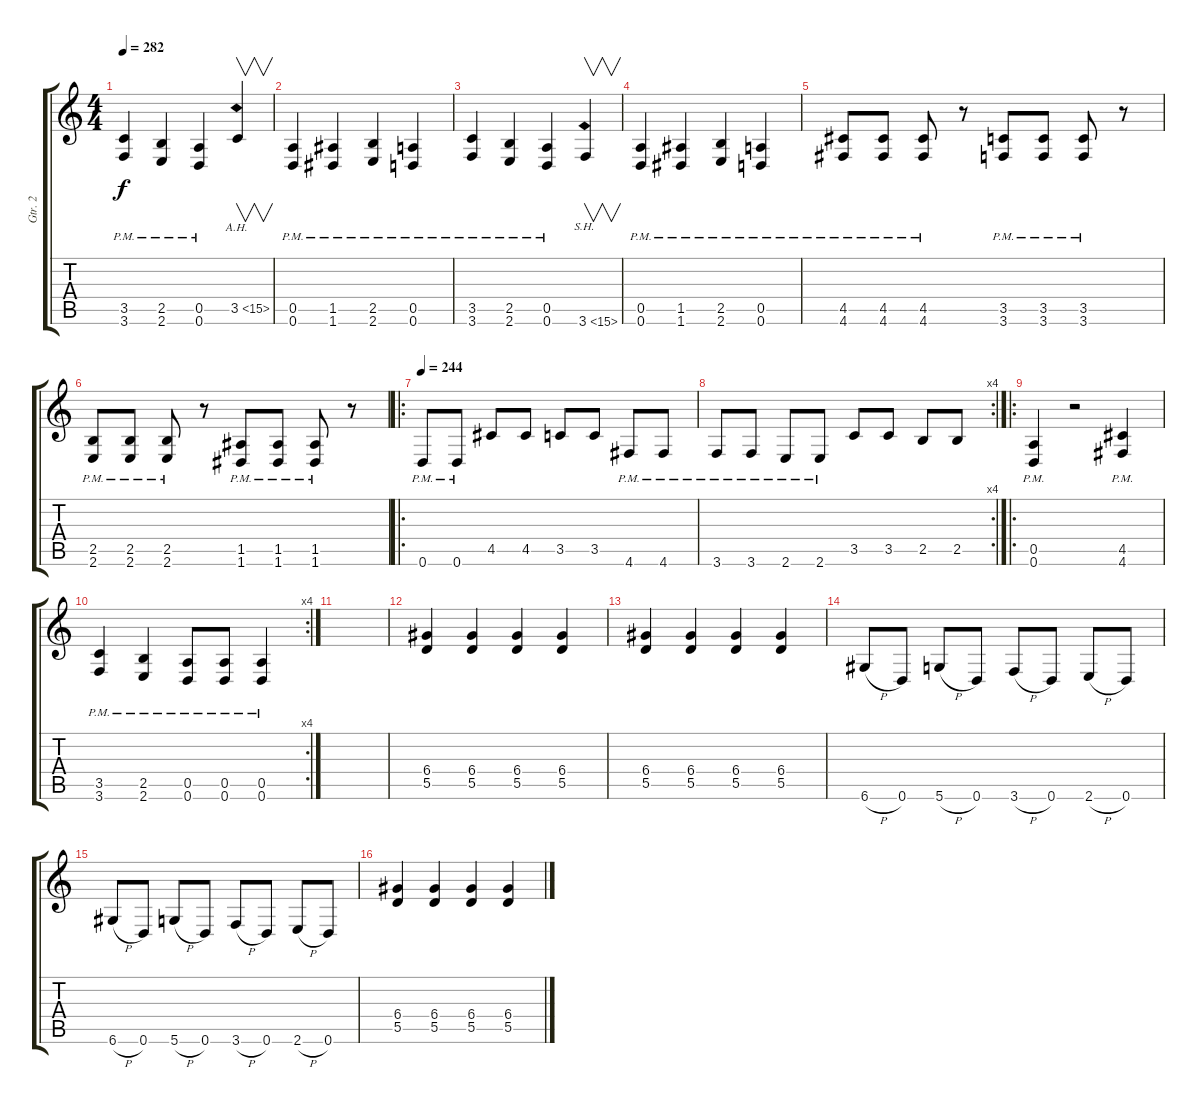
\track ("Gtr. 2" "Gtr. 2") {instrument distortionguitar}
\staff {score tabs}
\tuning (E4 B3 G3 D3 A2 D2) {hide}
\ts (4 4)
\tempo 282
\clef g2
\ks c
(3.5{pm} 3.6{pm}).4{dy f} (2.5{pm} 2.6{pm}).4 (0.5{pm} 0.6{pm}).4 3.5{ah 12}.4{v} |
(0.5{pm} 0.6{pm}).4 (1.5{pm} 1.6{pm}).4 (2.5{pm} 2.6{pm}).4 (0.5{pm} 0.6{pm}).4 |
(3.5{pm} 3.6{pm}).4 (2.5{pm} 2.6{pm}).4 (0.5{pm} 0.6{pm}).4 3.6{sh 12}.4{v} |
(0.5{pm} 0.6{pm}).4 (1.5{pm} 1.6{pm}).4 (2.5{pm} 2.6{pm}).4 (0.5{pm} 0.6{pm}).4 |
(4.5{pm} 4.6{pm}).8 (4.5{pm} 4.6{pm}).8 (4.5{pm} 4.6{pm}).8 r.8 (3.5{pm} 3.6{pm}).8 (3.5{pm} 3.6{pm}).8 (3.5{pm} 3.6{pm}).8 r.8 |
(2.5{pm} 2.6{pm}).8 (2.5{pm} 2.6{pm}).8 (2.5{pm} 2.6{pm}).8 r.8 (1.5{pm} 1.6{pm}).8 (1.5{pm} 1.6{pm}).8 (1.5{pm} 1.6{pm}).8 r.8 |
\ro
\tempo 244
0.6{pm}.8 0.6{pm}.8 4.5.8 4.5.8 3.5.8 3.5.8 4.6{pm}.8 4.6{pm}.8 |
\rc 4
3.6{pm}.8 3.6{pm}.8 2.6{pm}.8 2.6{pm}.8 3.5.8 3.5.8 2.5.8 2.5.8 |
\ro
(0.5{pm} 0.6{pm}).4 r.2 (4.5{pm} 4.6{pm}).4 |
\rc 4
(3.5{pm} 3.6{pm}).4 (2.5{pm} 2.6{pm}).4 (0.5{pm} 0.6{pm}).8 (0.5{pm} 0.6{pm}).8 (0.5{pm} 0.6{pm}).4 |
|
(6.4 5.5).4 (6.4 5.5).4 (6.4 5.5).4 (6.4 5.5).4 |
(6.4 5.5).4 (6.4 5.5).4 (6.4 5.5).4 (6.4 5.5).4 |
6.6{h}.8 0.6.8 5.6{h}.8 0.6.8 3.6{h}.8 0.6.8 2.6{h}.8 0.6.8 |
6.6{h}.8 0.6.8 5.6{h}.8 0.6.8 3.6{h}.8 0.6.8 2.6{h}.8 0.6.8 |
(6.4 5.5).4 (6.4 5.5).4 (6.4 5.5).4 (6.4 5.5).4
